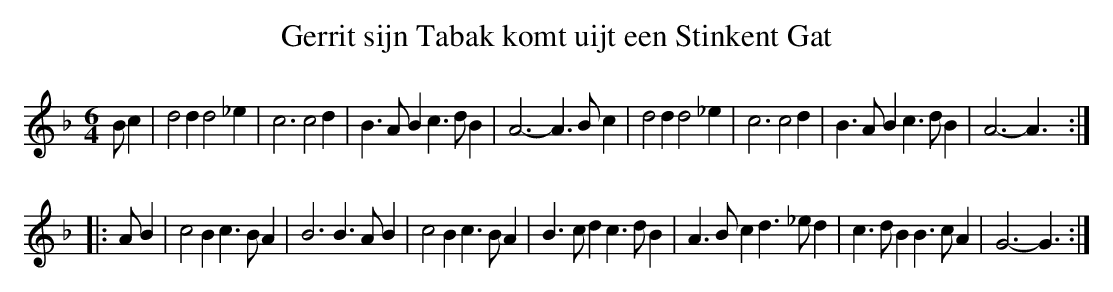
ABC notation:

X:1
T:Gerrit sijn Tabak komt uijt een Stinkent Gat
M:6/4
K:Gdor
Bc2|d4d2d4_e2|c6c4d2|B3AB2c3dB2|A6-A3Bc2|d4d2d4_e2|c6c4d2|B3AB2c3dB2|A6-A3:|
|:AB2|c4B2c3BA2|B6B3AB2|c4B2c3BA2|B3cd2c3dB2|A3Bc2d3_ed2|c3dB2B3cA2|G6-G3:|
